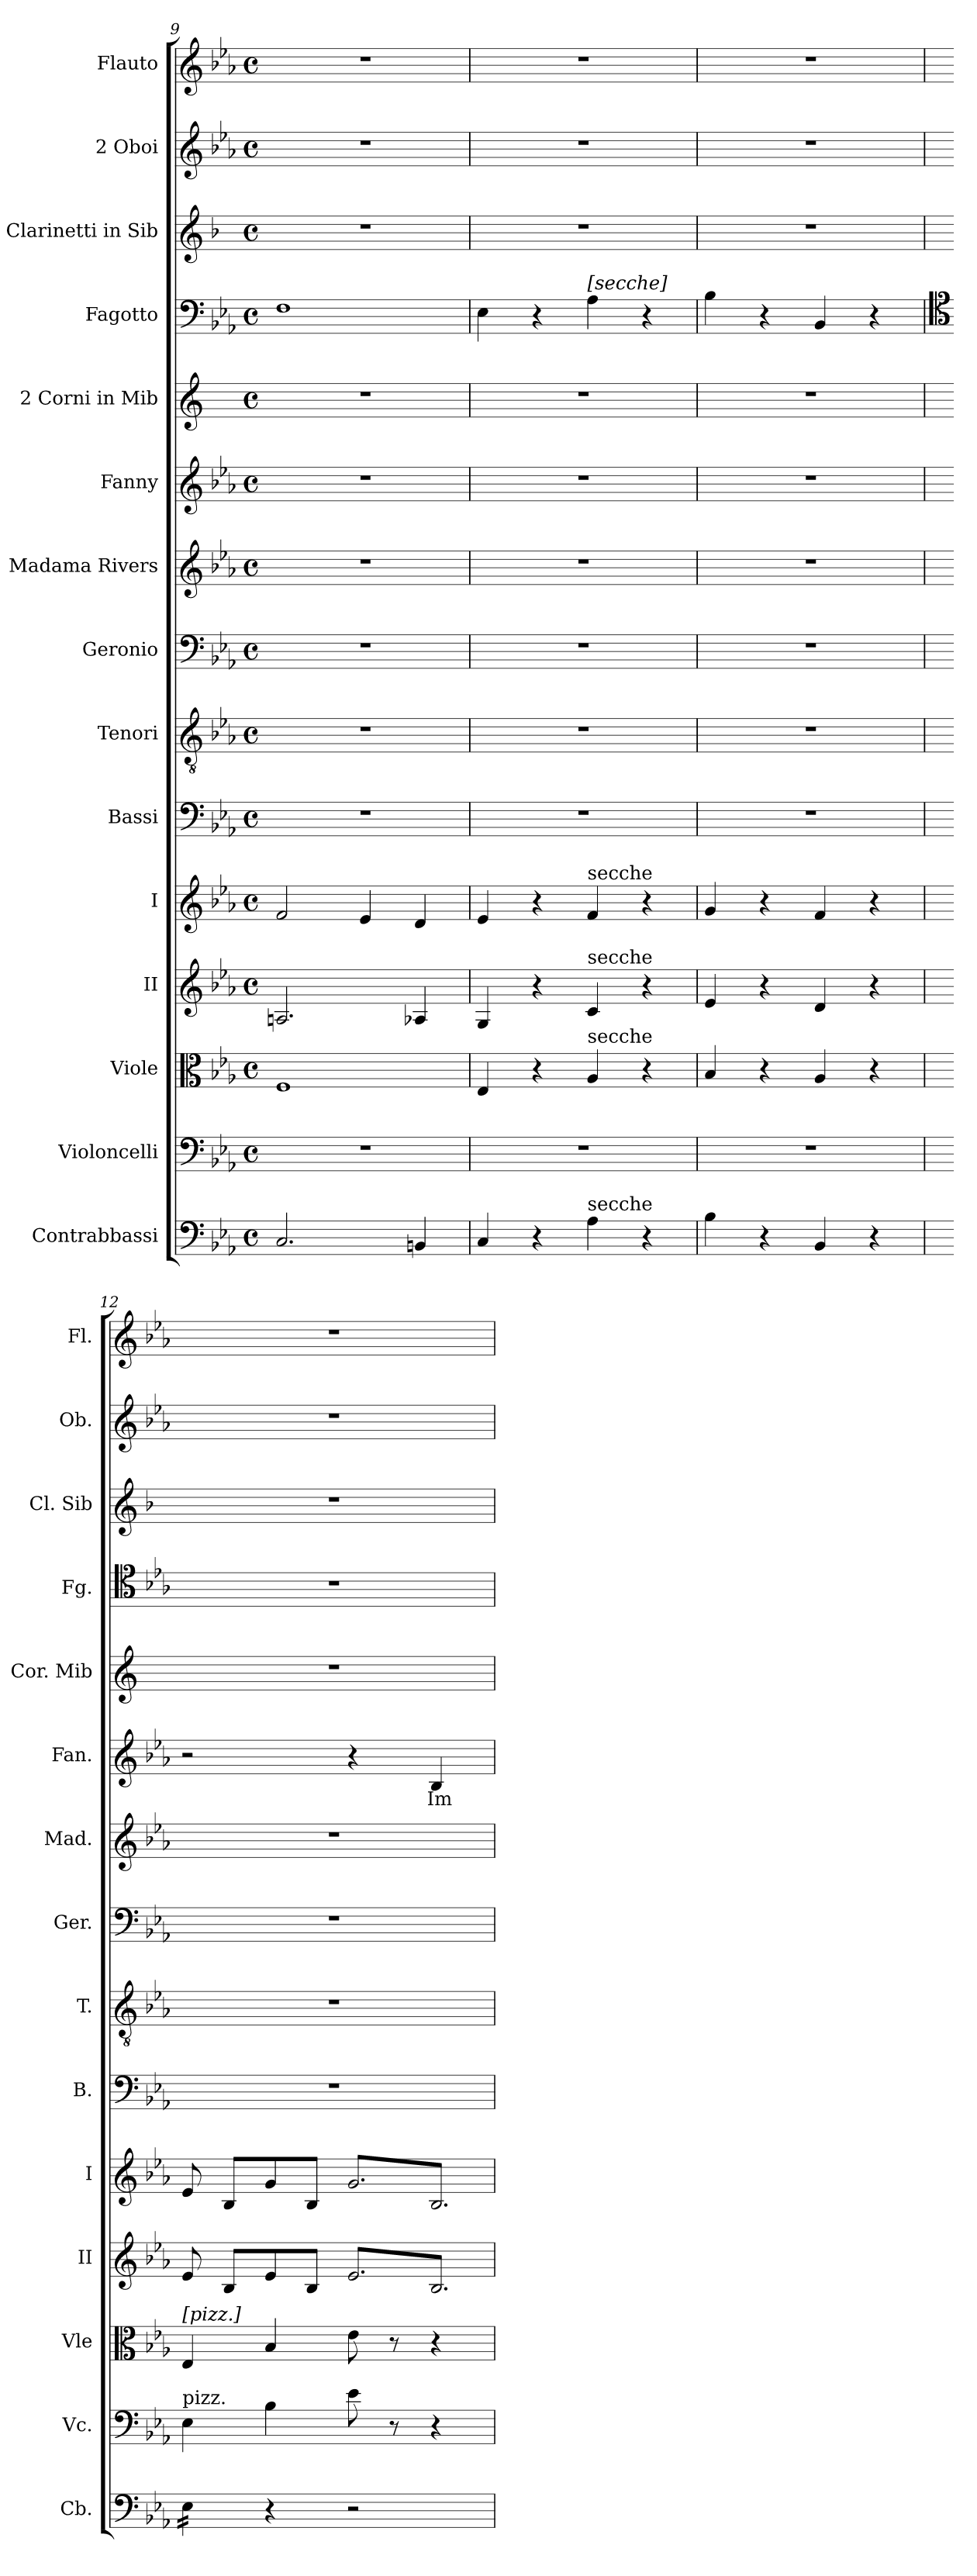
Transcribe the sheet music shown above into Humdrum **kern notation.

**kern	**kern	**kern	**kern	**kern	**kern	**kern	**kern	**kern	**kern	**text	**kern	**kern	**kern	**kern	**kern
*part15	*part14	*part13	*part12	*part11	*part10	*part9	*part8	*part7	*part6	*part6	*part5	*part4	*part3	*part2	*part1
*staff15	*staff14	*staff13	*staff12	*staff11	*staff10	*staff9	*staff8	*staff7	*staff6	*staff6	*staff5	*staff4	*staff3	*staff2	*staff1
*I"Contrabbassi	*I"Violoncelli	*I"Viole	*I"II	*I"I	*I"Bassi	*I"Tenori	*I"Geronio	*I"Madama Rivers	*I"Fanny	*	*I"2 Corni in Mib	*I"Fagotto	*I"2 Clarinetti in Sib	*I"2 Oboi	*I"Flauto
*I'Cb.	*I'Vc.	*I'Vle	*I'II	*I'I	*I'B.	*I'T.	*I'Ger.	*I'Mad.	*I'Fan.	*	*I'Cor. Mib	*I'Fg.	*I'Cl. Sib	*I'Ob.	*I'Fl.
*clefF4	*clefF4	*clefC3	*clefG2	*clefG2	*clefF4	*clefGv2	*clefF4	*clefG2	*clefG2	*	*clefG2	*clefF4	*clefG2	*clefG2	*clefG2
*	*	*	*	*	*	*	*	*	*	*	*	*	*ITrd1c2	*	*
*k[b-e-a-]	*k[b-e-a-]	*k[b-e-a-]	*k[b-e-a-]	*k[b-e-a-]	*k[b-e-a-]	*k[b-e-a-]	*k[b-e-a-]	*k[b-e-a-]	*k[b-e-a-]	*	*k[]	*k[b-e-a-]	*k[b-e-a-]	*k[b-e-a-]	*k[b-e-a-]
*E-:	*E-:	*E-:	*E-:	*E-:	*E-:	*E-:	*E-:	*E-:	*E-:	*	*C:	*E-:	*E-:	*E-:	*E-:
*M4/4	*M4/4	*M4/4	*M4/4	*M4/4	*M4/4	*M4/4	*M4/4	*M4/4	*M4/4	*	*M4/4	*M4/4	*M4/4	*M4/4	*M4/4
*met(c)	*met(c)	*met(c)	*met(c)	*met(c)	*met(c)	*met(c)	*met(c)	*met(c)	*met(c)	*	*met(c)	*met(c)	*met(c)	*met(c)	*met(c)
=9	=9	=9	=9	=9	=9	=9	=9	=9	=9	=9	=9	=9	=9	=9	=9
2.C/	1r	1F	2.An/	2f/	1r	1r	1r	1r	1r	.	1r	1F	1r	1r	1r
.	.	.	.	4e-/	.	.	.	.	.	.	.	.	.	.	.
4BBn/	.	.	4A-X/	4d/	.	.	.	.	.	.	.	.	.	.	.
=10	=10	=10	=10	=10	=10	=10	=10	=10	=10	=10	=10	=10	=10	=10	=10
4C/	1r	4E-/	4G/	4e-/	1r	1r	1r	1r	1r	.	1r	4E-\	1r	1r	1r
4r	.	4r	4r	4r	.	.	.	.	.	.	.	4r	.	.	.
!	!	!	!	!	!	!	!	!	!	!	!	!LO:TX:a:t=[secche]	!	!	!
!	!	!	!	!LO:TX:a:t=secche	!	!	!	!	!	!	!	!	!	!	!
!	!	!	!LO:TX:a:t=secche	!	!	!	!	!	!	!	!	!	!	!	!
!	!	!LO:TX:a:t=secche	!	!	!	!	!	!	!	!	!	!	!	!	!
!LO:TX:a:t=secche	!	!	!	!	!	!	!	!	!	!	!	!	!	!	!
4A-\	.	4A-/	4c/	4f/	.	.	.	.	.	.	.	4A-\	.	.	.
4r	.	4r	4r	4r	.	.	.	.	.	.	.	4r	.	.	.
=11	=11	=11	=11	=11	=11	=11	=11	=11	=11	=11	=11	=11	=11	=11	=11
4B-\	1r	4B-/	4e-/	4g/	1r	1r	1r	1r	1r	.	1r	4B->\	1r	1r	1r
4r	.	4r	4r	4r	.	.	.	.	.	.	.	4r	.	.	.
4BB-/	.	4A-/	4d/	4f/	.	.	.	.	.	.	.	4BB-</	.	.	.
4r	.	4r	4r	4r	.	.	.	.	.	.	.	4r	.	.	.
!!LO:PB:g=z
=12	=12	=12	=12	=12	=12	=12	=12	=12	=12	=12	=12	=12	=12	=12	=12
*	*	*	*	*	*	*	*	*	*	*	*	*clefC4	*	*	*
!	!	!LO:TX:a:t=[pizz.]	!	!	!	!	!	!	!	!	!	!	!	!	!
!	!LO:TX:a:t=pizz.	!	!	!	!	!	!	!	!	!	!	!	!	!	!
*tremolo	*	*	*	*	*	*	*	*	*	*	*	*	*	*	*
16E-\LL	4E-\	4E-/	8e-/	8e-/	1r	1r	1r	1r	2r	.	1r	1r	1r	1r	1r
16E-\	.	.	.	.	.	.	.	.	.	.	.	.	.	.	.
16E-\	.	.	8B-/L	8B-/L	.	.	.	.	.	.	.	.	.	.	.
16E-\JJ	.	.	.	.	.	.	.	.	.	.	.	.	.	.	.
*Xtremolo	*	*	*	*	*	*	*	*	*	*	*	*	*	*	*
4r	4B-\	4B-/	8e-/	8g/	.	.	.	.	.	.	.	.	.	.	.
.	.	.	8B-/J	8B-/J	.	.	.	.	.	.	.	.	.	.	.
*	*	*	*Xtuplet	*	*	*	*	*	*	*	*	*	*	*	*
!	!	!	!LO:N:head=open	!	!	!	!	!	!	!	!	!	!	!	!
*	*	*	*	*Xtuplet	*	*	*	*	*	*	*	*	*	*	*
!	!	!	!	!LO:N:head=open	!	!	!	!	!	!	!	!	!	!	!
2r	8e-\	8e-\	6.e-/L	6.g/L	.	.	.	.	4r	.	.	.	.	.	.
.	8r	8r	.	.	.	.	.	.	.	.	.	.	.	.	.
!	!	!	!LO:N:head=open	!LO:N:head=open	!	!	!	!	!	!LO:LY:b	!	!	!	!	!
.	4r	4r	6.B-/J	6.B-/J	.	.	.	.	4B-/	Im-	.	.	.	.	.
=	=	=	=	=	=	=	=	=	=	=	=	=	=	=	=
*-	*-	*-	*-	*-	*-	*-	*-	*-	*-	*-	*-	*-	*-	*-	*-
